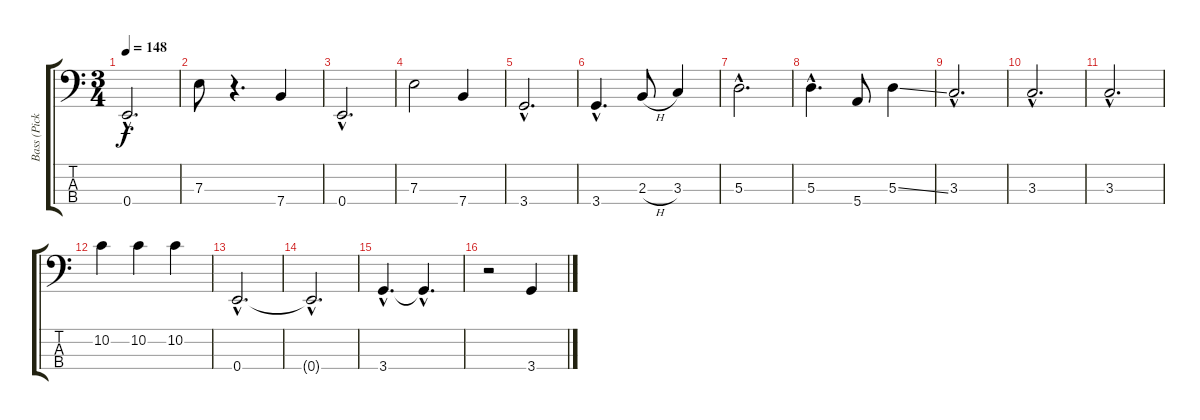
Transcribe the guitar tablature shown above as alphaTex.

\track ("Bass (Pick)" "Bass (Pick") {instrument electricbasspick}
\staff {score tabs}
\tuning (G2 D2 A1 E1) {hide}
\ts (3 4)
\tempo 148
\clef f4
\ks c
0.4{hac}.2{d dy f} |
7.3.8 r.4{d} 7.4.4 |
0.4{hac}.2{d} |
7.3.2 7.4.4 |
3.4{hac}.2{d} |
3.4{hac}.4{d} 2.3{h}.8 3.3.4 |
5.3{hac}.2{d} |
5.3{hac}.4{d} 5.4.8 5.3{ss}.4 |
3.3{hac}.2{d} |
3.3{hac}.2{d} |
3.3{hac}.2{d} |
10.2.4 10.2.4 10.2.4 |
0.4{hac}.2{d} |
0.4{hac t}.2{d} |
3.4{hac}.4{d} 3.4{hac t}.4{d} |
r.2 3.4.4
